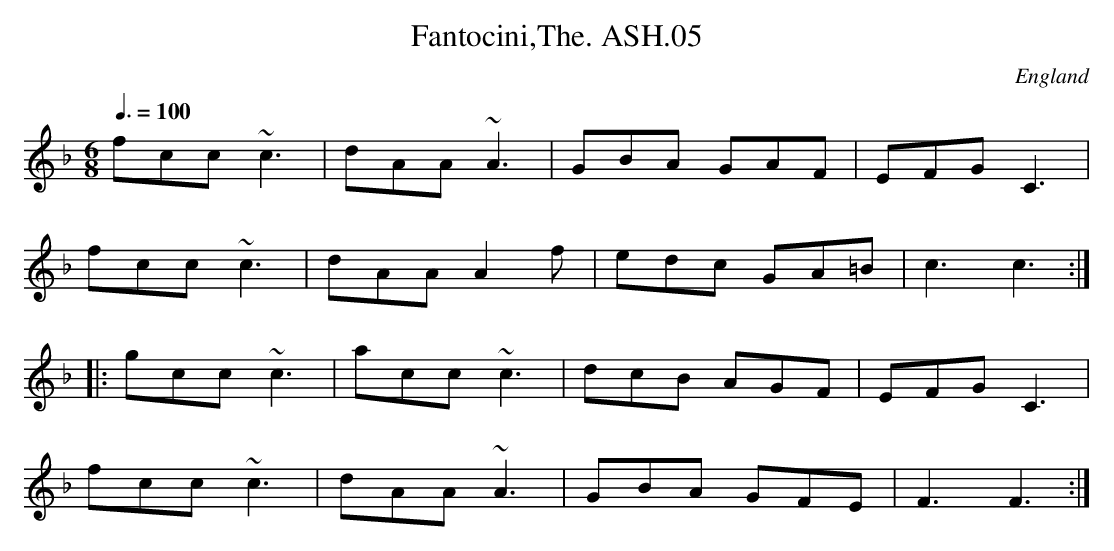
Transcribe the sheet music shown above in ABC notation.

X:1
T:Fantocini,The. ASH.05
L:1/8
M:6/8
O:England
Q:3/8=100
K:F
fcc ~c3 | dAA ~A3 | GBA GAF | EFG C3 |!
fcc ~c3 | dAA A2f | edc GA=B | c3 c3:|!
|:gcc ~c3 | acc ~c3 | dcB AGF | EFG C3 |!
fcc ~c3 | dAA ~A3 | GBA GFE | F3 F3 :|
